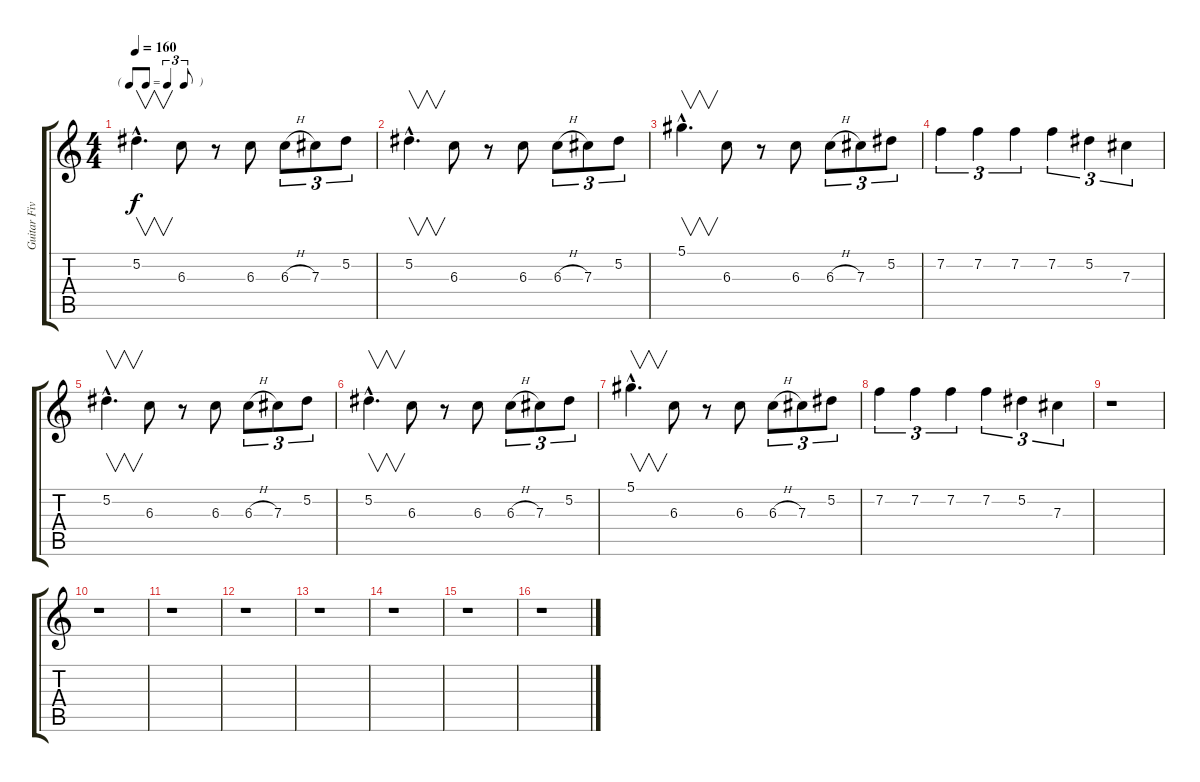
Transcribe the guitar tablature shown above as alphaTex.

\track ("Guitar Five" "Guitar Fiv") {instrument distortionguitar}
\staff {score tabs}
\tuning (Eb4 Bb3 Gb3 Db3 Ab2 Eb2) {hide}
\ts (4 4)
\tf triplet8th
\tempo 160
\clef g2
\ks c
5.2{hac}.4{v d dy f} 6.3.8 r.8 6.3.8 6.3{h}.8{tu (3 2)} 7.3.8{tu (3 2)} 5.2.8{tu (3 2)} |
5.2{hac}.4{v d} 6.3.8 r.8 6.3.8 6.3{h}.8{tu (3 2)} 7.3.8{tu (3 2)} 5.2.8{tu (3 2)} |
5.1{hac}.4{v d} 6.3.8 r.8 6.3.8 6.3{h}.8{tu (3 2)} 7.3.8{tu (3 2)} 5.2.8{tu (3 2)} |
7.2.4{tu (3 2)} 7.2.4{tu (3 2)} 7.2.4{tu (3 2)} 7.2.4{tu (3 2)} 5.2.4{tu (3 2)} 7.3.4{tu (3 2)} |
5.2{hac}.4{v d volume 8} 6.3.8 r.8 6.3.8 6.3{h}.8{tu (3 2)} 7.3.8{tu (3 2)} 5.2.8{tu (3 2)} |
5.2{hac}.4{v d} 6.3.8 r.8 6.3.8 6.3{h}.8{tu (3 2)} 7.3.8{tu (3 2)} 5.2.8{tu (3 2)} |
5.1{hac}.4{v d volume 0} 6.3.8 r.8 6.3.8 6.3{h}.8{tu (3 2)} 7.3.8{tu (3 2)} 5.2.8{tu (3 2)} |
7.2.4{tu (3 2)} 7.2.4{tu (3 2)} 7.2.4{tu (3 2)} 7.2.4{tu (3 2)} 5.2.4{tu (3 2)} 7.3.4{tu (3 2)} |
r.1 |
r.1 |
r.1 |
r.1 |
r.1 |
r.1 |
r.1 |
r.1
